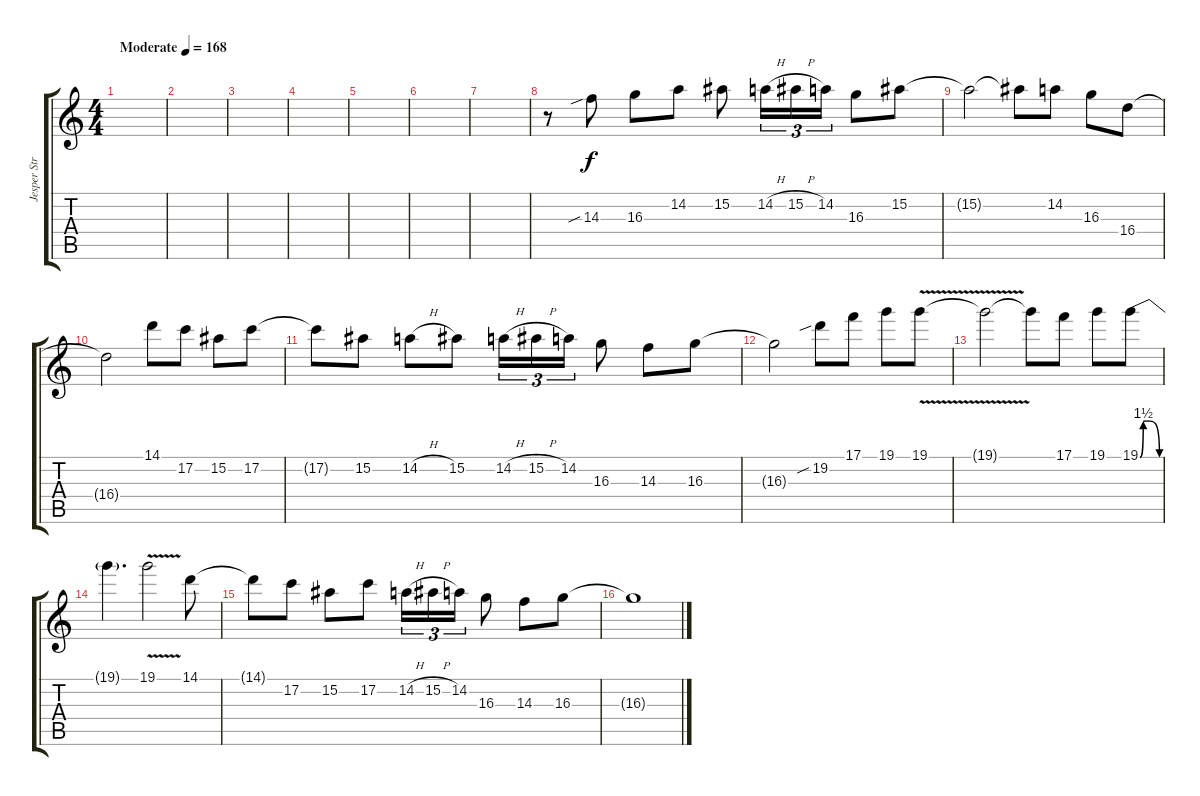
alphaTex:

\track ("Jesper Strömblad" "Jesper Str") {instrument distortionguitar}
\staff {score tabs}
\tuning (C4 G3 Eb3 Bb2 F2 C2) {hide}
\ts (4 4)
\tempo (168 "Moderate")
\clef g2
\ks c
|
|
|
|
|
|
|
r.8 14.3{sib}.8{balance 8} 16.3.8 14.2.8 15.2.8 14.2{h}.16{tu (3 2)} 15.2{h}.16{tu (3 2)} 14.2.16{tu (3 2)} 16.3.8 15.2.8 |
15.2{t}.2 15.2{t}.8 14.2.8 16.3.8 16.4.8 |
16.4{t}.2 14.1.8 17.2.8 15.2.8 17.2.8 |
17.2{t}.8 15.2.8 14.2{h}.8 15.2.8 14.2{h}.16{tu (3 2)} 15.2{h}.16{tu (3 2)} 14.2.16{tu (3 2)} 16.3.8 14.3.8 16.3.8 |
16.3{t}.2 19.2{sib}.8 17.1.8 19.1.8 19.1{v}.8 |
19.1{t}.2 19.1{t}.8 17.1.8 19.1.8 19.1{be (custom 0 0 10 6 20 6 30 6 60 0)}.8 |
19.1{t}.4{d} 19.1{v}.2 14.1.8 |
14.1{t}.8 17.2.8 15.2.8 17.2.8 14.2{h}.16{tu (3 2)} 15.2{h}.16{tu (3 2)} 14.2.16{tu (3 2)} 16.3.8 14.3.8 16.3.8 |
16.3{t}.1
